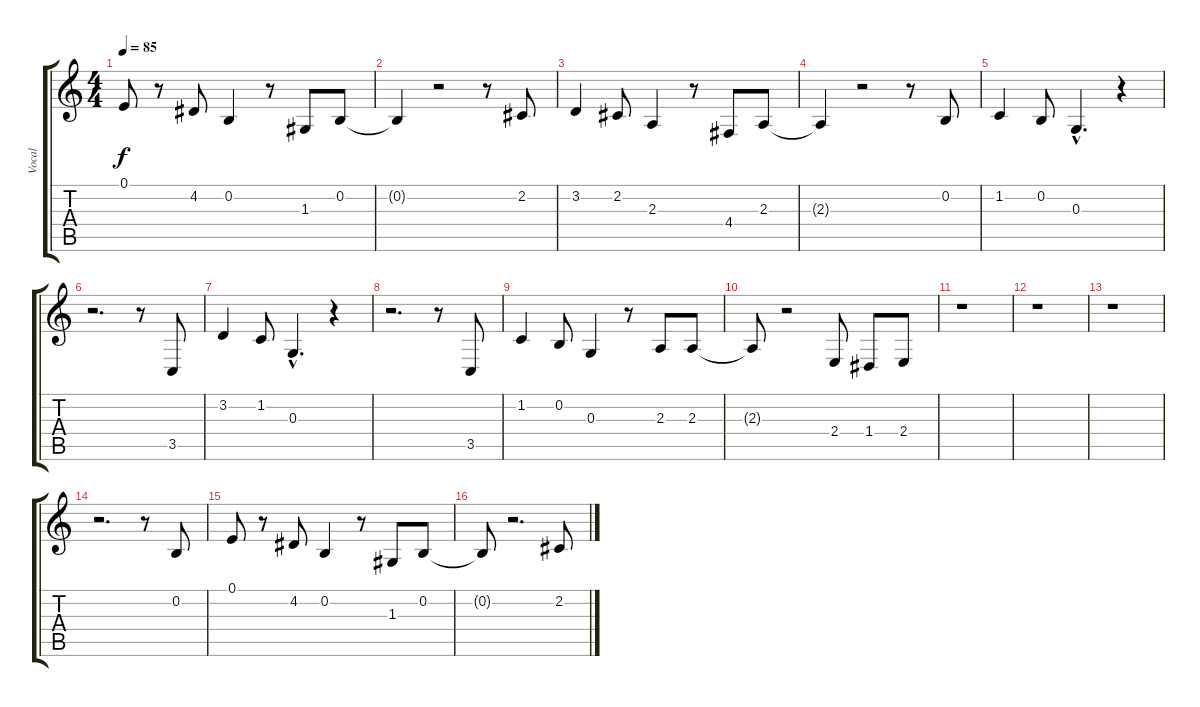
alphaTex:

\track ("Vocal" "Vocal") {instrument sopranosax}
\staff {score tabs}
\tuning (E4 B3 G3 D3 A2 E2) {hide}
\ts (4 4)
\tempo 85
\clef g2
\ks c
0.1.8{dy f} r.8 4.2.8 0.2.4 r.8 1.3.8 0.2.8 |
0.2{t}.4 r.2 r.8 2.2.8 |
3.2.4 2.2.8 2.3.4 r.8 4.4.8 2.3.8 |
2.3{t}.4 r.2 r.8 0.2.8 |
1.2.4 0.2.8 0.3{hac}.4{d} r.4 |
r.2{d} r.8 3.5.8 |
3.2.4 1.2.8 0.3{hac}.4{d} r.4 |
r.2{d} r.8 3.5.8 |
1.2.4 0.2.8 0.3.4 r.8 2.3.8 2.3.8 |
2.3{t}.8 r.2 2.4.8 1.4.8 2.4.8 |
r.1 |
r.1 |
r.1 |
r.2{d} r.8 0.2.8 |
0.1.8 r.8 4.2.8 0.2.4 r.8 1.3.8 0.2.8 |
0.2{t}.8 r.2{d} 2.2.8
